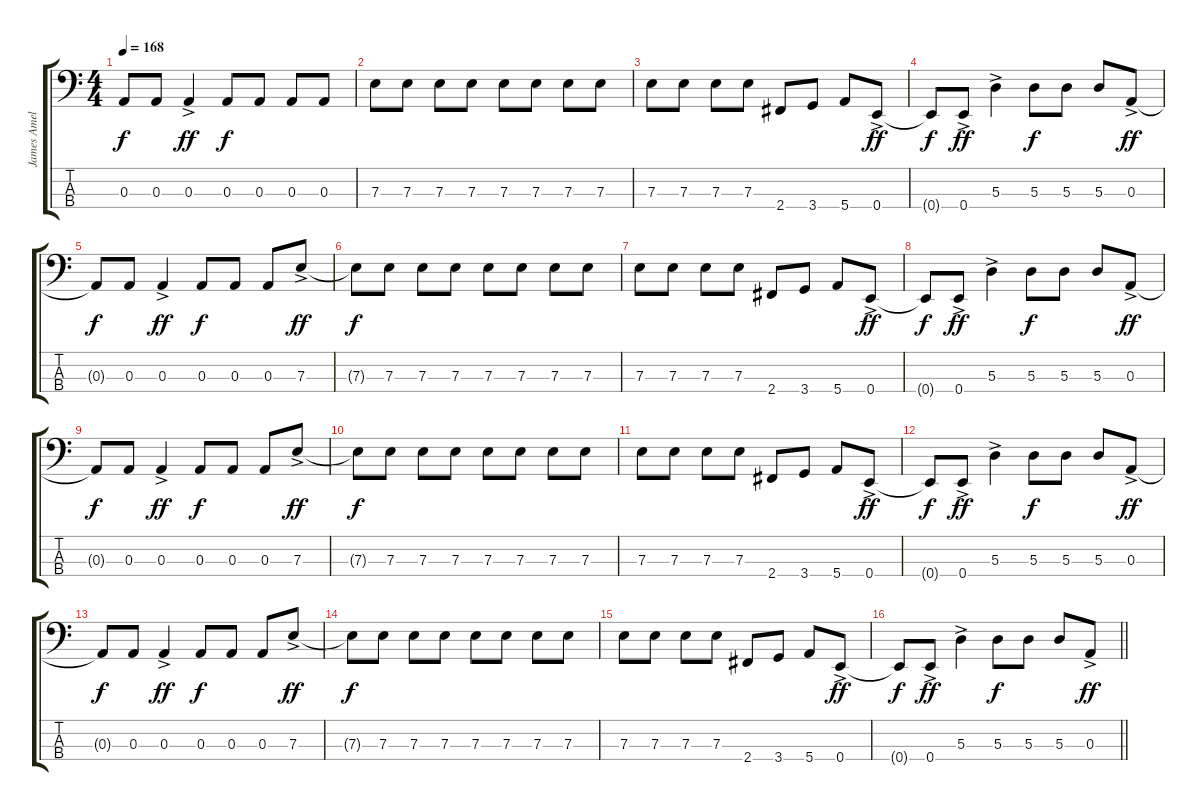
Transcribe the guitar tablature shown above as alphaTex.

\track ("James Amelio Pulli" "James Amel") {instrument electricbassfinger}
\staff {score tabs}
\tuning (G2 D2 A1 E1) {hide}
\ts (4 4)
\tempo 168
\clef f4
\ks c
0.3{t}.8{dy f} 0.3.8 0.3{ac}.4{dy ff} 0.3.8{dy f} 0.3.8 0.3.8 0.3.8 |
7.3.8 7.3.8 7.3.8 7.3.8 7.3.8 7.3.8 7.3.8 7.3.8 |
7.3.8 7.3.8 7.3.8 7.3.8 2.4.8 3.4.8 5.4.8 0.4{ac}.8{dy ff} |
0.4{t}.8{dy f} 0.4{ac}.8{dy ff} 5.3{ac}.4 5.3.8{dy f} 5.3.8 5.3.8 0.3{ac}.8{dy ff} |
0.3{t}.8{dy f} 0.3.8 0.3{ac}.4{dy ff} 0.3.8{dy f} 0.3.8 0.3.8 7.3{ac}.8{dy ff} |
7.3{t}.8{dy f} 7.3.8 7.3.8 7.3.8 7.3.8 7.3.8 7.3.8 7.3.8 |
7.3.8 7.3.8 7.3.8 7.3.8 2.4.8 3.4.8 5.4.8 0.4{ac}.8{dy ff} |
0.4{t}.8{dy f} 0.4{ac}.8{dy ff} 5.3{ac}.4 5.3.8{dy f} 5.3.8 5.3.8 0.3{ac}.8{dy ff} |
0.3{t}.8{dy f} 0.3.8 0.3{ac}.4{dy ff} 0.3.8{dy f} 0.3.8 0.3.8 7.3{ac}.8{dy ff} |
7.3{t}.8{dy f} 7.3.8 7.3.8 7.3.8 7.3.8 7.3.8 7.3.8 7.3.8 |
7.3.8 7.3.8 7.3.8 7.3.8 2.4.8 3.4.8 5.4.8 0.4{ac}.8{dy ff} |
0.4{t}.8{dy f} 0.4{ac}.8{dy ff} 5.3{ac}.4 5.3.8{dy f} 5.3.8 5.3.8 0.3{ac}.8{dy ff} |
0.3{t}.8{dy f} 0.3.8 0.3{ac}.4{dy ff} 0.3.8{dy f} 0.3.8 0.3.8 7.3{ac}.8{dy ff} |
7.3{t}.8{dy f} 7.3.8 7.3.8 7.3.8 7.3.8 7.3.8 7.3.8 7.3.8 |
7.3.8 7.3.8 7.3.8 7.3.8 2.4.8 3.4.8 5.4.8 0.4{ac}.8{dy ff} |
\barLineRight lightlight
0.4{t}.8{dy f} 0.4{ac}.8{dy ff} 5.3{ac}.4 5.3.8{dy f} 5.3.8 5.3.8 0.3{ac}.8{dy ff}
